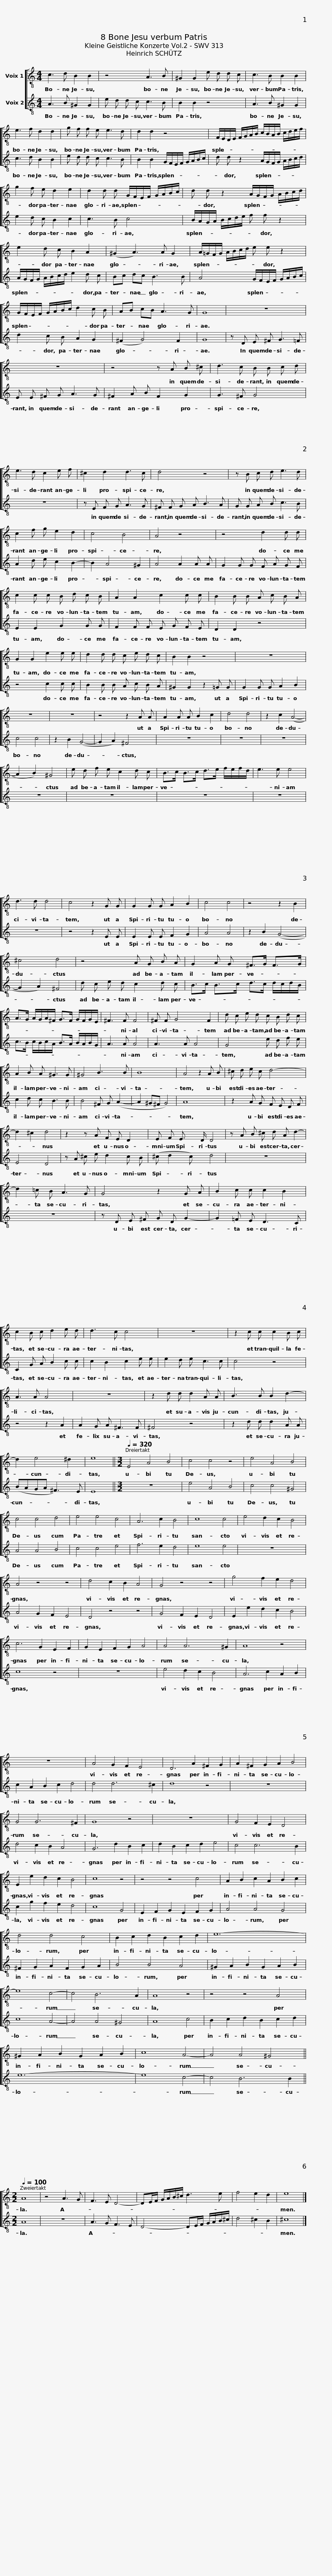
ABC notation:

X:1
%%score [ 1 2 ]
L:1/8
M:4/4
I:linebreak $
K:C
V:1 treble-8
V:2 treble-8
V:1
 c3 d B2 B2 | z4 A3 B | ^G2 G2 e d d c | c3 B B2 B2 | e3 f d2 d2 |$ %5
 g f f e e3 d | d2 d2 z4 | F/E/D/E/ F/G/A/B/ c/B/A/B/ c/d/e/f/ | g2 f e d2 e2 |$ d2 d d G/F/E/F/ G/A/B/c/ | %10
 d d z2 A/G/F/G/ A/B/c/d/ | e2 d c B2 A2 |$ (^G2 A3) A G2 | A/=G/F/G/ A/B/c/d/ e e z2 | G/F/E/F/ G/A/B/c/ d2 c B | %15
 AB cB A3 G | G8 |$ z8 | z8 | z4 z A B ^c | %20
 d3 c B B c d |$ e3 d c2 e f | ^c2 d2 d3 c | d4 z4 | z B c d e3 d | %25
 c2 f g e2 d2 |$ c4 B4 | A4 z4 | z4 d2 d d | c2 c c B d c B | %30
 A2 A2 c2 c c |$ B2 B B A c B A | G2 G2 e2 e e | d2 d d c e d c | B2 B2 z4 | %35
 z8 |$ z8 | z8 | z4 z2 A A | A2 A A B2 c2 | %40
 d4 d4 | z2 c2 (A4- | A2 B2) ^G4 | e d f e c2 d c |$ B>c B>c d>e f/e/f/d/ | %45
 e3 e e4 | d3 d d4 | c4 z2 G G | G2 G G A2 B2 | c4 c4 | %50
 z4 z2 B2 |$ ^c4 d4 | z4 A G B A | G2 A G ^F>G F>G | A>G A/G/A/^F/ G>F G/F/G/E/ | %55
 ^F3 F F4 |$ ^F F G4 F2 | d c e d c B d c | A2 B A ^G3 G | ^G4 B3 B | %60
 B8 | A4 z2 A B |$ ^c d e c d4- | d2 ^c2 d4 | z2 z A F E D2 | %65
 E F E3/2 D/ D4 | z A B ^c d A d2- |$ d2 =c B A3 G | G4 z2 G A | B2 c c c2 B2 | %70
 c2 B c d2 e d | d3 c c4 |$ z8 | z2 c c c2 B c | A3 A A4 | %75
 z8 | z2 d d d2 A A | B3 B B2 d2- |$ d2 e4 ^d2 | e8 || %80
[M:3/2][Q:1/4=320] E4 A4 B4 | c4 c4 z4 | e4 A4 B4 | c4 c4 d4 | e4 e4 c4 | %85
 A6 c2 B4 |$ c8 c4 | e4 d2 c2 B4 | A4 z4 z4 | d4 c2 B2 A4 | %90
 G4 z4 z4 | g4 f2 e2 d4 | c6 G2 E2 F2 |$ G2 E2 F2 G2 A4 | A4 A6 ^G2 | %95
 A8 z4 | z12 | A4 G2 F2 E4 | D6 A2 ^F2 G2 |$ A2 ^F2 G2 A2 B4 | %100
 G4 G6 ^F2 | G8 z4 | z12 | G4 F2 E2 D4 | E2 e2 d2 c2 B4 |$ %105
 c8 z4 | z4 z4 c4 | A2 B2 c2 A2 B2 c2 | d4 d4 c4 | B2 c2 d2 B2 c2 d2 | %110
 e12- |$ e8 c4- | c4 B6 A2 | A8 z4 | z4 z4 A4 | %115
 ^G2 A2 B2 G2 A2 B2 | c8 A4- | A4 A4 ^G4 ||[M:2/2][Q:1/4=100] A8 |$ z4 A3 G | %120
 F3 E D4- | DE/F/ G/A/B/^c/ d3 e | f4 e2 d2 | e8 |] %124
V:2
 A3 B ^G2 G2 | e d d c c3 B | B2 B2 z4 | A3 B ^G2 G2 | c3 d B2 B2 |$ %5
 e d d c c3 B | B2 B2 G/F/E/F/ G/A/B/c/ | d d z2 A/G/F/G/ A/B/c/d/ | e2 d c B2 c2 |$ c3 B c4 | %10
 B/A/G/A/ B/c/d/e/ f f z2 | A/G/F/G/ A/B/c/d/ e2 d c |$ Bc dc B3 B | A4 G/F/E/F/ G/A/B/c/ | d2 c B A2 G2 | %15
 (^F2 G4) F2 | G8 |$ z D E ^F G3 =F | E E ^F G A3 G | ^F2 A B F2 G2 | %20
 G3 ^F G4 |$ z8 | z E F G A3 G | ^F F G A B3 A | G G A B c3 B | %25
 A2 d e c2 B2- |$ B2 A4 ^G2 | A4 A2 A A | G2 G G F A G F | E2 E2 G2 G G | %30
 F2 F F E G F E |$ D2 D2 z4 | z4 c2 c c | B2 B B A c B A | ^G2 G2 z2 =G G | %35
 G2 G G A2 B2 |$ c4 c4 | z2 B2 (G4- | G2 A2) ^F4 | z8 | %40
 z8 | z8 | z8 | z8 |$ z8 | %45
 z8 | z8 | z4 z2 E E | E2 E E F2 G2 | A4 A4 | %50
 z2 B2 (G4- |$ G2 A2) ^F4 | d c e d c2 d c | B>c B>c d>c d/c/d/B/ | c>B c/B/c/A/ B>A B/A/B/G/ | %55
 A3 A A4 |$ A3 A A4 | G4 e d f e | c2 d c B3 B | B4 ^F G (A2- | %60
 A2 ^G^F G4) | A8 |$ z2 A G F E D F | E4 D4 | z A ^c e d2 c B | %65
 (^c d2 c) d4 | z8 |$ z8 | z D E ^F G D G2- | G2 =F E D3 C | %70
 C2 G A B2 c c | c2 B2 c2 e e |$ e2 d e c3 c | c4 z4 | z4 z2 A2 | %75
 A2 G A ^F3 F | ^F4 z4 | z2 d d d2 A A |$ (BAGA ^F3) E | E8 || %80
[M:3/2] z12 | e4 A4 B4 | c4 c4 ^G4 | A4 A4 B4 | c4 c4 e4 | %85
 f6 e2 d4 |$ e8 e4 | z12 | A4 G2 F2 E4 | D4 z4 z4 | %90
 G4 F2 E2 D4 | E2 e2 d2 c2 B4 | c8 z4 |$ z12 | e4 d2 c2 B4 | %95
 A6 c2 A2 B2 | c2 A2 B2 c2 d4 | d4 d6 ^c2 | d8 z4 |$ z12 | %100
 d4 c2 B2 A4 | G6 d2 B2 c2 | d2 B2 c2 d2 e4 | c4 c6 B2 | c2 g2 f2 e2 d4 |$ %105
 c8 G4 | E2 F2 G2 E2 F2 G2 | A4 A4 G4 | ^F2 G2 A2 F2 G2 A2 | B4 B4 A4 | %110
 ^G2 A2 B2 G2 A2 B2 |$ c8 A4- | A4 A4 ^G4 | A8 c4 | B2 c2 d2 B2 c2 d2 | %115
 e12- | e8 c4- | c4 B6 B2 ||[M:2/2] A8 |$ z8 | %120
 A3 G F3 E | D4- DE/F/ G/A/B/^c/ | d4 ^c2 B2 | ^c8 |] %124
